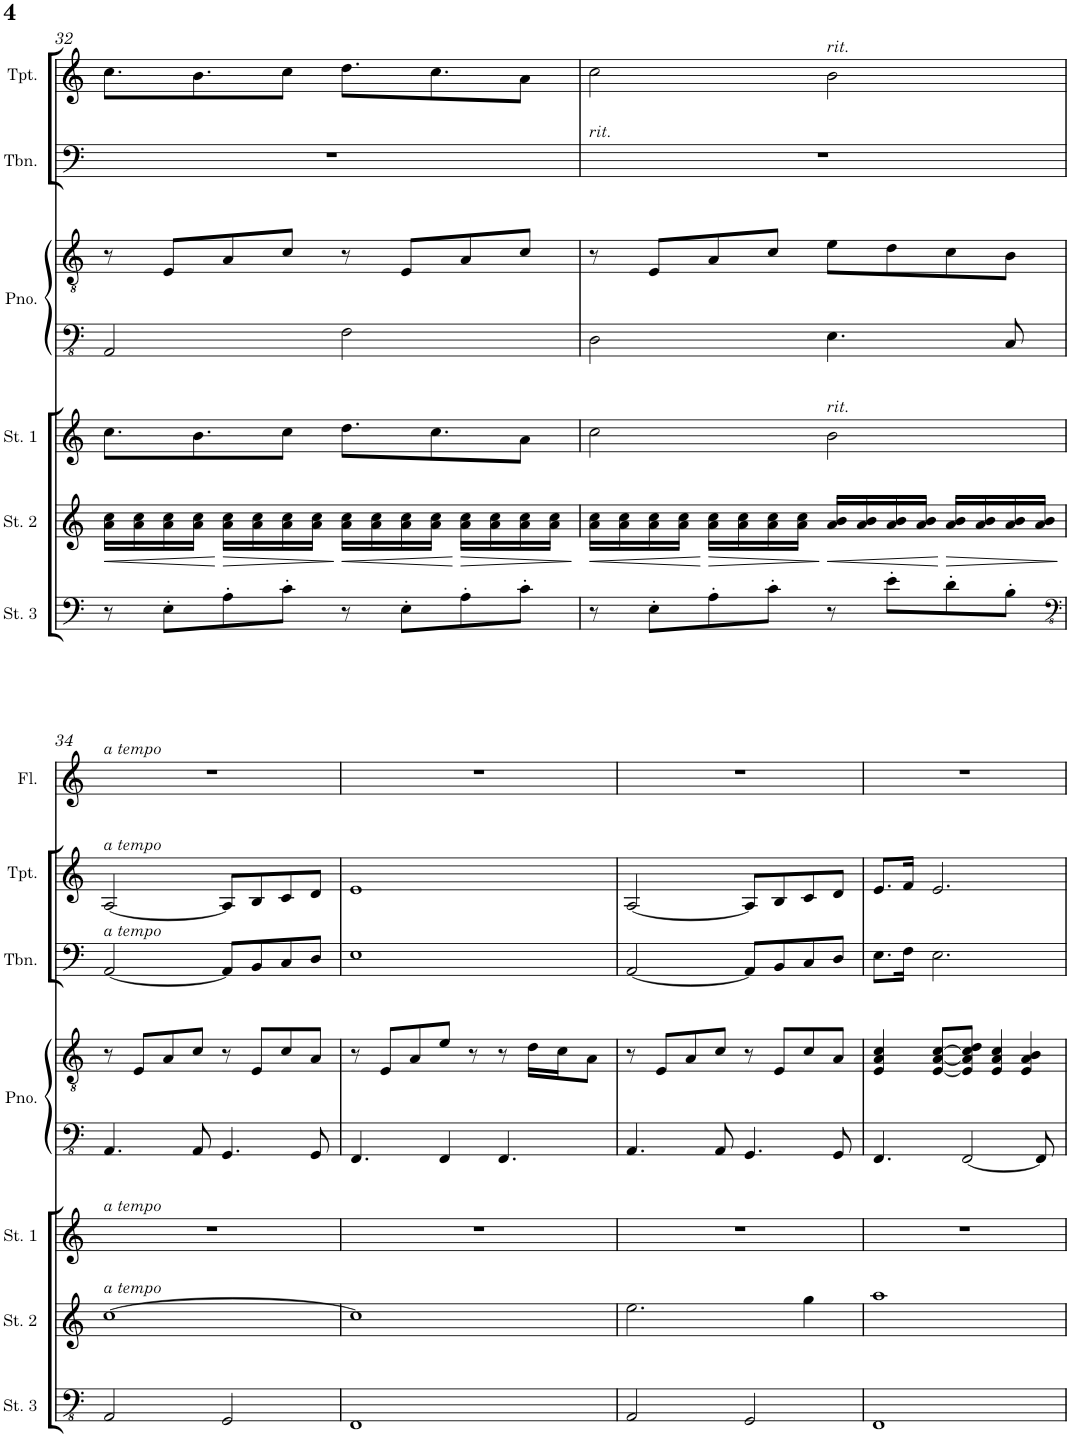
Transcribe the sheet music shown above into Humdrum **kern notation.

**kern	**kern	**dynam	**kern	**kern	**kern	**kern	**kern	**kern
*part7	*part6	*part6	*part5	*part4	*part4	*part3	*part2	*part1
*staff8	*staff7	*staff7	*staff6	*staff5	*staff4	*staff3	*staff2	*staff1
*I"Strings 3	*I"Strings 2	*	*I"Strings 1	*I"Piano	*	*I"Trombone	*I"Trumpet	*I"Flute
*I'St. 3	*I'St. 2	*	*I'St. 1	*I'Pno.	*	*I'Tbn.	*I'Tpt.	*I'Fl.
!!LO:PB:g=z
*clefF4	*clefG2	*	*clefG2	*clefFv4	*clefGv2	*clefF4	*clefG2	*clefG2
*	*	*	*	*	*	*	*Trd1c2	*
*k[]	*k[]	*	*k[]	*k[]	*k[]	*k[]	*k[]	*k[]
*M4/4	*M4/4	*	*M4/4	*M4/4	*M4/4	*M4/4	*M4/4	*M4/4
=32	=32	=32	=32	=32	=32	=32	=32	=32
!	!	!LO:HP:b	!	!	!	!	!	!
8r	16a\ 16cc\LL	<	8.cc\L	2AAA/	8r	1r	8.cc\L	1r
.	16a\ 16cc\	.	.	.	.	.	.	.
8E'\L	16a\ 16cc\	.	.	.	8E/L	.	.	.
.	16a\ 16cc\JJ	.	8.b\	.	.	.	8.b\	.
!	!	!LO:HP:n=1:b	!	!	!	!	!	!
8A'\	16a\ 16cc\LL	[ >	.	.	8A/	.	.	.
.	16a\ 16cc\	.	.	.	.	.	.	.
8c'\J	16a\ 16cc\	.	8cc\J	.	8c/J	.	8cc\J	.
.	16a\ 16cc\JJ	.	.	.	.	.	.	.
!	!	!LO:HP:n=1:b	!	!	!	!	!	!
8r	16a\ 16cc\LL	] <	8.dd\L	2FF\	8r	.	8.dd\L	.
.	16a\ 16cc\	.	.	.	.	.	.	.
8E'\L	16a\ 16cc\	.	.	.	8E/L	.	.	.
.	16a\ 16cc\JJ	.	8.cc\	.	.	.	8.cc\	.
!	!	!LO:HP:n=1:b	!	!	!	!	!	!
8A'\	16a\ 16cc\LL	[ >	.	.	8A/	.	.	.
.	16a\ 16cc\	.	.	.	.	.	.	.
8c'\J	16a\ 16cc\	.	8a\J	.	8c/J	.	8a\J	.
.	16a\ 16cc\JJ	.	.	.	.	.	.	.
.	.	]	.	.	.	.	.	.
=33	=33	=33	=33	=33	=33	=33	=33	=33
!	!	!	!	!	!	!LO:TX:a:i:t=rit.	!	!
!	!	!LO:HP:b	!	!	!	!	!	!
*	*	*	*	*	*	*	*	*^
8r	16a\ 16cc\LL	<	2cc\	2DD\	8r	1r	2cc\	1r	8ryy
.	16a\ 16cc\	.	.	.	.	.	.	.	.
8E'\L	16a\ 16cc\	.	.	.	8E/L	.	.	.	8ryy
.	16a\ 16cc\JJ	.	.	.	.	.	.	.	.
!	!	!LO:HP:n=1:b	!	!	!	!	!	!	!
8A'\	16a\ 16cc\LL	[ >	.	.	8A/	.	.	.	8ryy
.	16a\ 16cc\	.	.	.	.	.	.	.	.
8c'\J	16a\ 16cc\	.	.	.	8c/J	.	.	.	8ryy
.	16a\ 16cc\JJ	.	.	.	.	.	.	.	.
!	!	!	!	!	!	!	!LO:TX:a:i:t=rit.	!	!
!	!	!	!LO:TX:a:i:t=rit.	!	!	!	!	!	!
!	!	!LO:HP:n=1:b	!	!	!	!	!	!	!
8r	16a/ 16b/LL	] <	2b\	4.EE\	8e\L	.	2b\	.	8ryy
.	16a/ 16b/	.	.	.	.	.	.	.	.
8e'\L	16a/ 16b/	.	.	.	8d\	.	.	.	8ryy
.	16a/ 16b/JJ	.	.	.	.	.	.	.	.
!	!	!LO:HP:n=1:b	!	!	!	!	!	!	!
8d'\	16a/ 16b/LL	[ >	.	.	8c\	.	.	.	8ryy
.	16a/ 16b/	.	.	.	.	.	.	.	.
8B'\J	16a/ 16b/	.	.	8CC/	8B\J	.	.	.	8ryy
.	16a/ 16b/JJ	.	.	.	.	.	.	.	.
*	*	*	*	*	*	*	*	*v	*v
.	.	]	.	.	.	.	.	.
!!LO:LB:g=z
=34	=34	=34	=34	=34	=34	=34	=34	=34
*clefFv4	*	*	*	*	*	*	*	*
!	!	!	!	!	!	!	!	!LO:TX:a:i:t=a tempo
!	!	!	!	!	!	!	!LO:TX:a:i:t=a tempo	!
!	!	!	!	!	!	!LO:TX:a:i:t=a tempo	!	!
!	!	!	!LO:TX:a:i:t=a tempo	!	!	!	!	!
!	!LO:TX:a:i:t=a tempo	!	!	!	!	!	!	!
2AAA/	[1cc	.	1r	4.AAA/	8r	[2AA/	[2A/	1r
.	.	.	.	.	8E/L	.	.	.
.	.	.	.	.	8A/	.	.	.
.	.	.	.	8AAA/	8c/J	.	.	.
2GGG/	.	.	.	4.GGG/	8r	8AA/L]	8A/L]	.
.	.	.	.	.	8E/L	8BB/	8B/	.
.	.	.	.	.	8c/	8C/	8c/	.
.	.	.	.	8GGG/	8A/J	8D/J	8d/J	.
=35	=35	=35	=35	=35	=35	=35	=35	=35
1FFF	1cc]	.	1r	4.FFF/	8r	1E	1e	1r
.	.	.	.	.	8E/L	.	.	.
.	.	.	.	.	8A/	.	.	.
.	.	.	.	4FFF/	8e/J	.	.	.
.	.	.	.	.	8r	.	.	.
.	.	.	.	4.FFF/	8r	.	.	.
.	.	.	.	.	16d\LL	.	.	.
.	.	.	.	.	16c\J	.	.	.
.	.	.	.	.	8A\J	.	.	.
=36	=36	=36	=36	=36	=36	=36	=36	=36
2AAA/	2.ee\	.	1r	4.AAA/	8r	[2AA/	[2A/	1r
.	.	.	.	.	8E/L	.	.	.
.	.	.	.	.	8A/	.	.	.
.	.	.	.	8AAA/	8c/J	.	.	.
2GGG/	.	.	.	4.GGG/	8r	8AA/L]	8A/L]	.
.	.	.	.	.	8E/L	8BB/	8B/	.
.	4gg\	.	.	.	8c/	8C/	8c/	.
.	.	.	.	8GGG/	8A/J	8D/J	8d/J	.
=37	=37	=37	=37	=37	=37	=37	=37	=37
1FFF	1aa	.	1r	4.FFF/	4E/ 4A/ 4c/	8.E\L	8.e/L	1r
.	.	.	.	.	.	16F\Jk	16f/Jk	.
.	.	.	.	.	[8E/ [8A/ [8c/L	2.E\	2.e/	.
.	.	.	.	[2FFF/	8E/] 8A/] 8c/] 8d/J	.	.	.
.	.	.	.	.	4E/ 4A/ 4c/	.	.	.
.	.	.	.	.	4E/ 4A/ 4B/	.	.	.
.	.	.	.	8FFF/]	.	.	.	.
=	=	=	=	=	=	=	=	=
*-	*-	*-	*-	*-	*-	*-	*-	*-
